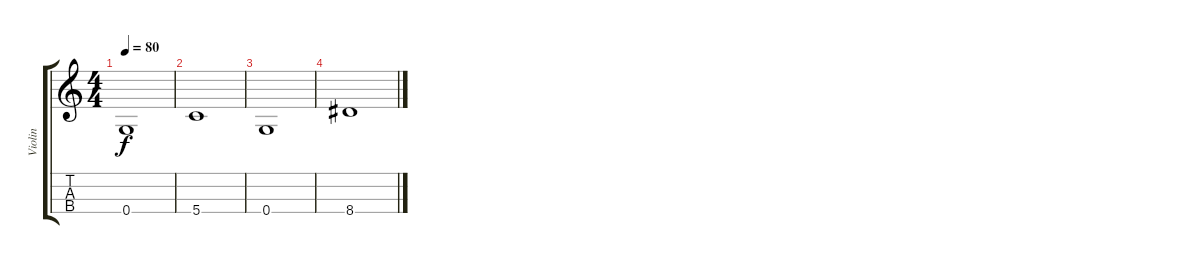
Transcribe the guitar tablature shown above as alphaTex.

\track ("Violin" "Violin") {instrument violin}
\staff {score tabs}
\tuning (E5 A4 D4 G3) {hide}
\ts (4 4)
\tempo 80
\clef g2
\ks c
0.4.1{dy f} |
5.4.1 |
0.4.1 |
8.4.1
